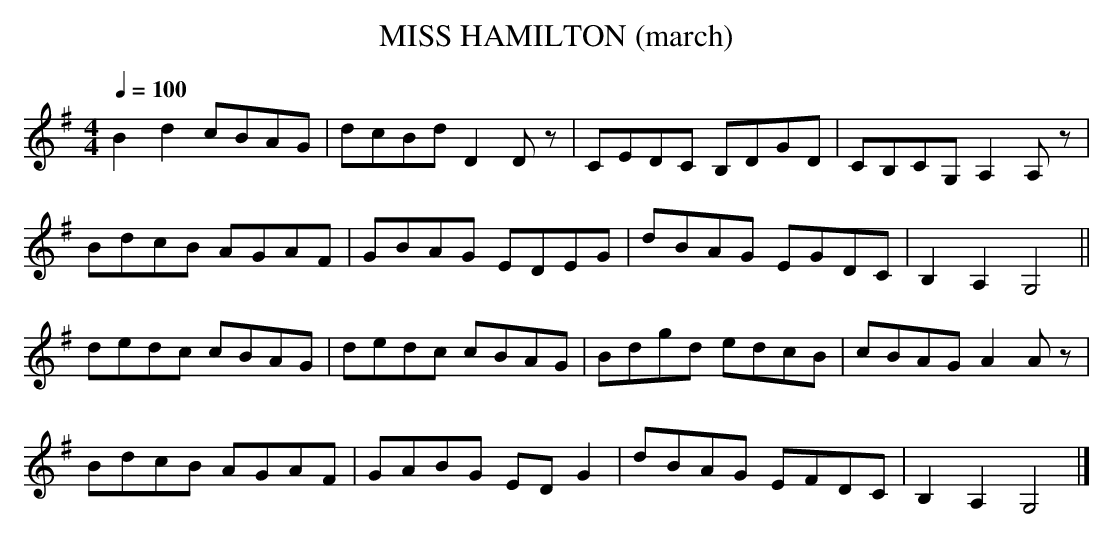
X:1
T:MISS HAMILTON (march)
Q:1/4=100
M:4/4
L:1/8
K:G
B2d2 cBAG|dcBd D2Dz|CEDC B,DGD|CB,CG, A,2A,z|
BdcB AGAF|GBAG EDEG|dBAG EGDC|B,2A,2G,4||
dedc cBAG|dedc cBAG|Bdgd edcB|cBAG A2Az|
BdcB AGAF|GABG EDG2|dBAG EFDC|B,2A,2G,4|]
